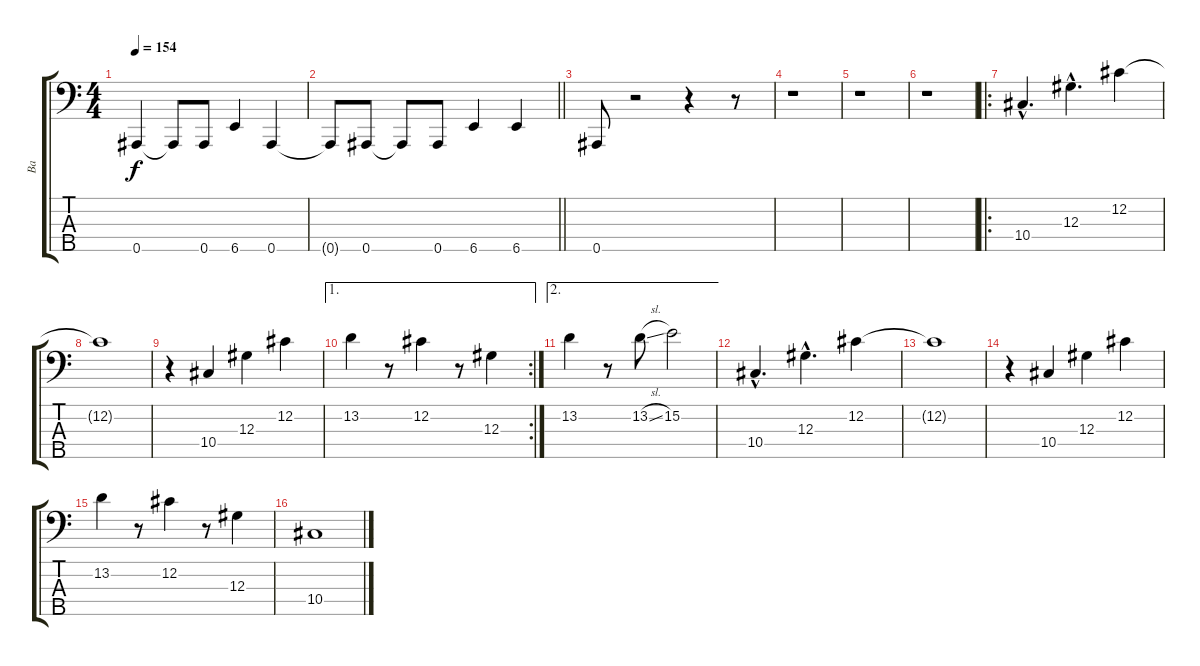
\track ("Ba" "Ba") {instrument electricbassfinger}
\staff {score tabs}
\tuning (Gb2 Db2 Ab1 Eb1 Bb0) {hide}
\ts (4 4)
\tempo 154
\clef f4
\ks c
0.5.4{dy f} 0.5{t}.8 0.5.8 6.5.4 0.5.4 |
\barLineRight lightlight
0.5{t}.8 0.5.8 0.5{t}.8 0.5.8 6.5.4 6.5.4 |
0.5.8 r.2 r.4 r.8 |
r.1 |
r.1 |
r.1 |
\ro
10.4{hac}.4{d} 12.3{hac}.4{d} 12.2.4 |
12.2{t}.1 |
r.4 10.4.4 12.3.4 12.2.4 |
\ae 1
\rc 2
13.2.4 r.8 12.2.4 r.8 12.3.4 |
\ae 2
13.2.4 r.8 13.2{sl}.8 15.2.2 |
10.4{hac}.4{d} 12.3{hac}.4{d} 12.2.4 |
12.2{t}.1 |
r.4 10.4.4 12.3.4 12.2.4 |
13.2.4 r.8 12.2.4 r.8 12.3.4 |
10.4.1
